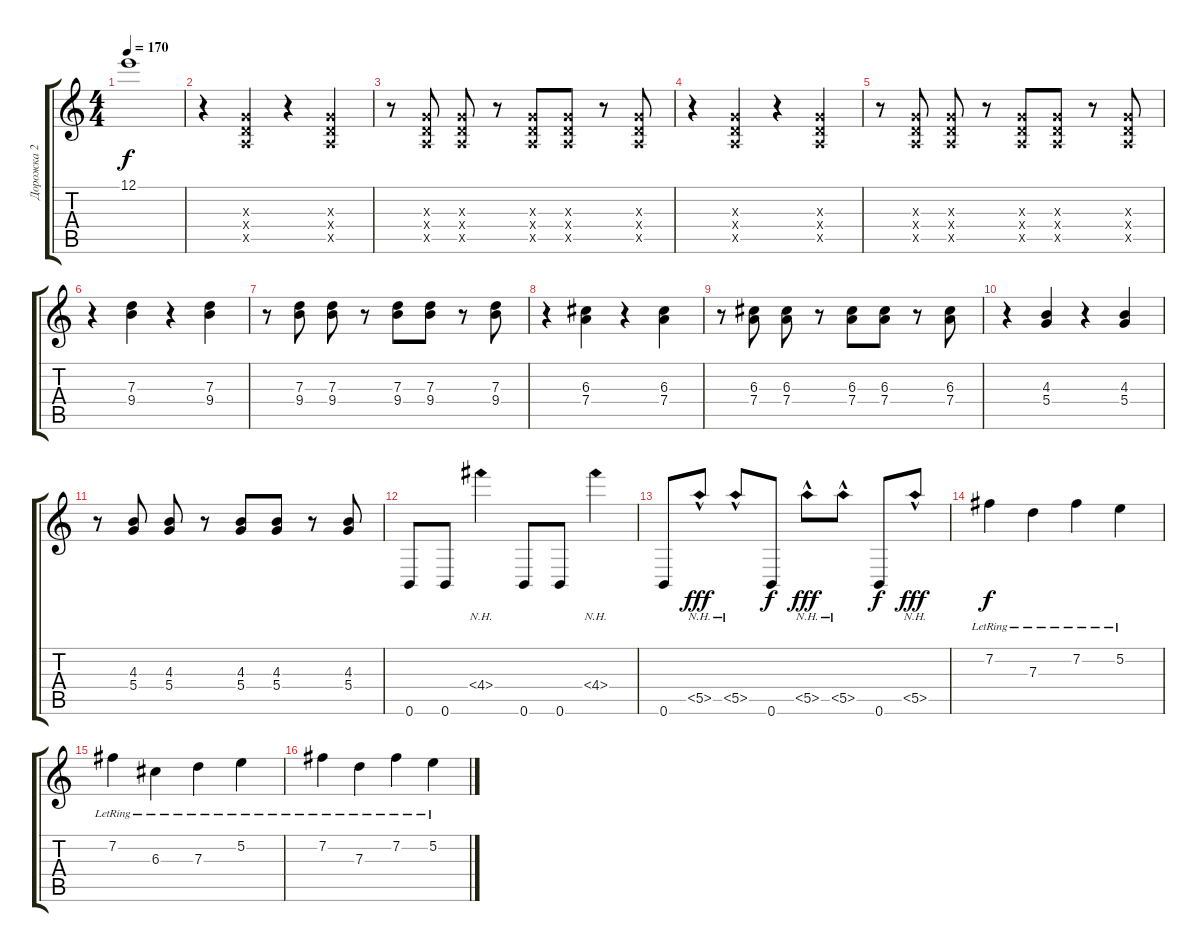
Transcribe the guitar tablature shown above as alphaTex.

\track ("Дорожка 2" "Дорожка 2") {instrument overdrivenguitar}
\staff {score tabs}
\tuning (E4 B3 G3 D3 A2 B1) {hide}
\ts (4 4)
\tempo 170
\clef g2
\ks c
12.1.1{dy f} |
r.4 (0.3{x} 0.4{x} 0.5{x}).4 r.4 (0.3{x} 0.4{x} 0.5{x}).4 |
r.8 (0.3{x} 0.4{x} 0.5{x}).8 (0.3{x} 0.4{x} 0.5{x}).8 r.8 (0.3{x} 0.4{x} 0.5{x}).8 (0.3{x} 0.4{x} 0.5{x}).8 r.8 (0.3{x} 0.4{x} 0.5{x}).8 |
r.4 (0.3{x} 0.4{x} 0.5{x}).4 r.4 (0.3{x} 0.4{x} 0.5{x}).4 |
r.8 (0.3{x} 0.4{x} 0.5{x}).8 (0.3{x} 0.4{x} 0.5{x}).8 r.8 (0.3{x} 0.4{x} 0.5{x}).8 (0.3{x} 0.4{x} 0.5{x}).8 r.8 (0.3{x} 0.4{x} 0.5{x}).8 |
r.4 (7.3 9.4).4 r.4 (7.3 9.4).4 |
r.8 (7.3 9.4).8 (7.3 9.4).8 r.8 (7.3 9.4).8 (7.3 9.4).8 r.8 (7.3 9.4).8 |
r.4 (6.3 7.4).4 r.4 (6.3 7.4).4 |
r.8 (6.3 7.4).8 (6.3 7.4).8 r.8 (6.3 7.4).8 (6.3 7.4).8 r.8 (6.3 7.4).8 |
r.4 (4.3 5.4).4 r.4 (4.3 5.4).4 |
r.8 (4.3 5.4).8 (4.3 5.4).8 r.8 (4.3 5.4).8 (4.3 5.4).8 r.8 (4.3 5.4).8 |
0.6.8 0.6.8 4.4{nh}.4 0.6.8 0.6.8 4.4{nh}.4 |
0.6.8 5.5{nh hac}.8{dy fff} 5.5{nh hac}.8 0.6.8{dy f} 5.5{nh hac}.8{dy fff} 5.5{nh hac}.8 0.6.8{dy f} 5.5{nh hac}.8{dy fff} |
7.2{lr}.4{dy f instrument electricguitarjazz} 7.3{lr}.4 7.2{lr}.4 5.2{lr}.4 |
7.2{lr}.4 6.3{lr}.4 7.3{lr}.4 5.2{lr}.4 |
7.2{lr}.4 7.3{lr}.4 7.2{lr}.4 5.2{lr}.4
